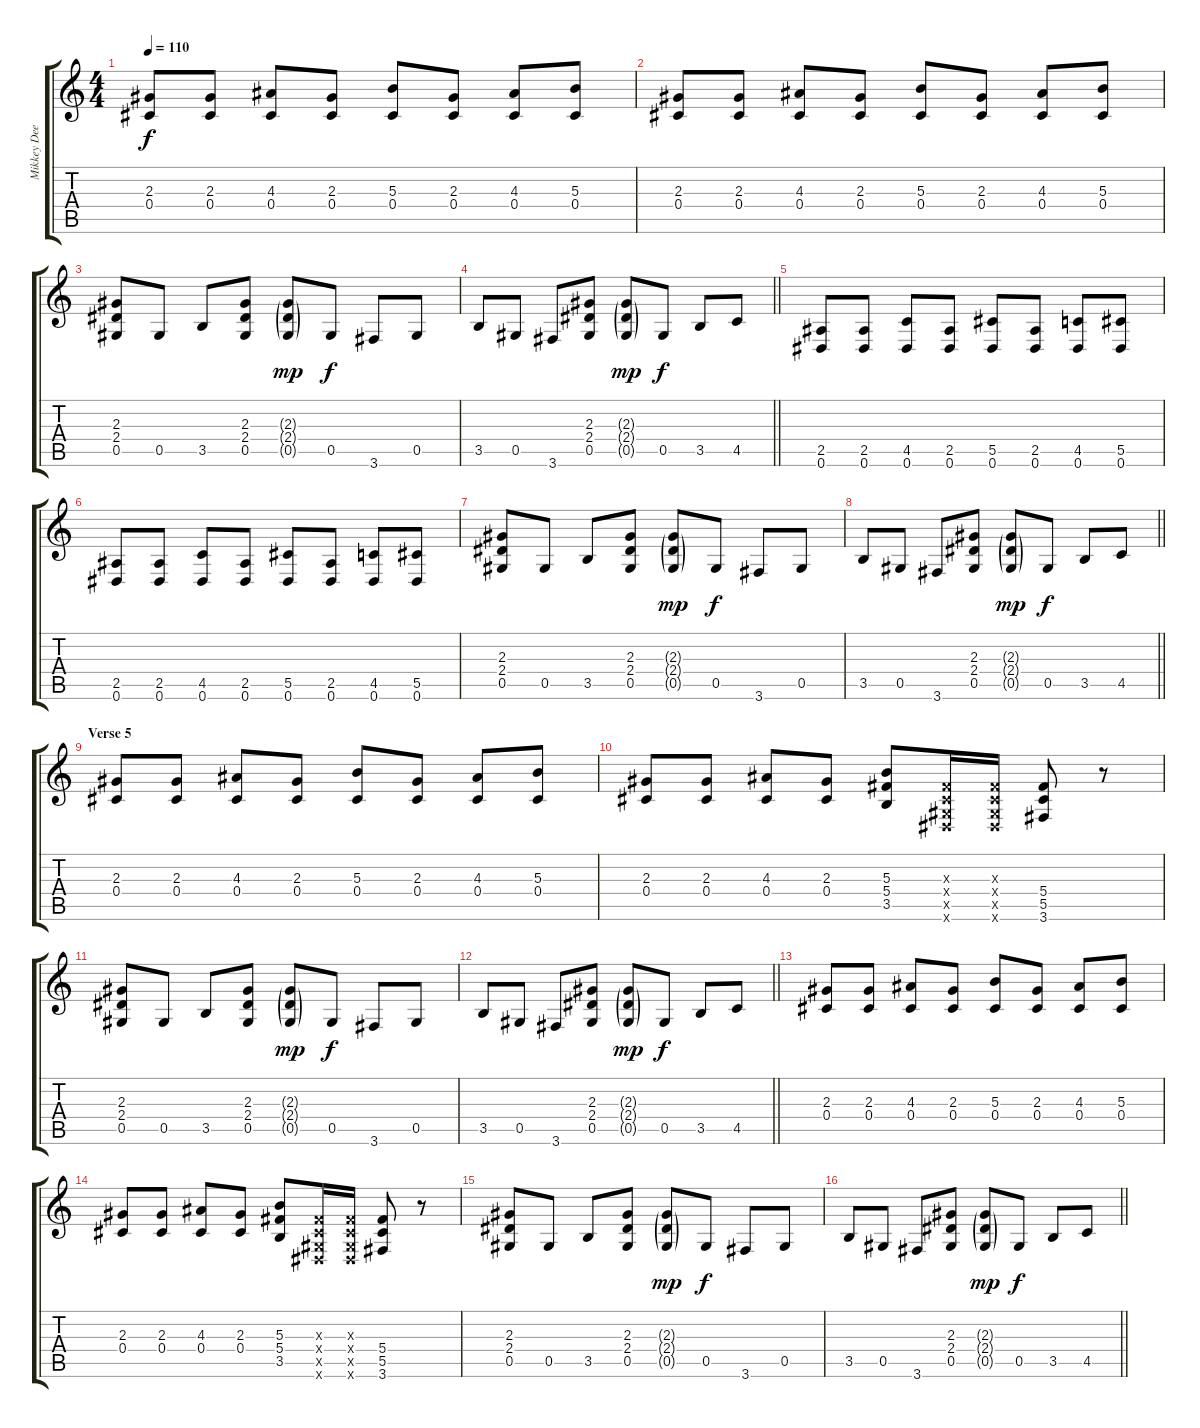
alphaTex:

\track ("Mikkey Dee" "Mikkey Dee") {instrument acousticguitarsteel}
\staff {score tabs}
\tuning (Eb4 Bb3 Gb3 Db3 Ab2 Eb2) {hide}
\ts (4 4)
\tempo 110
\clef g2
\ks c
(2.3 0.4).8{dy f} (2.3 0.4).8 (4.3 0.4).8 (2.3 0.4).8 (5.3 0.4).8 (2.3 0.4).8 (4.3 0.4).8 (5.3 0.4).8 |
(2.3 0.4).8 (2.3 0.4).8 (4.3 0.4).8 (2.3 0.4).8 (5.3 0.4).8 (2.3 0.4).8 (4.3 0.4).8 (5.3 0.4).8 |
(2.3 2.4 0.5).8 0.5.8 3.5.8 (2.3 2.4 0.5).8 (2.3{g} 2.4{g} 0.5{g}).8{dy mp} 0.5.8{dy f} 3.6.8 0.5.8 |
\barLineRight lightlight
3.5.8 0.5.8 3.6.8 (2.3 2.4 0.5).8 (2.3{g} 2.4{g} 0.5{g}).8{dy mp} 0.5.8{dy f} 3.5.8 4.5.8 |
(2.5 0.6).8 (2.5 0.6).8 (4.5 0.6).8 (2.5 0.6).8 (5.5 0.6).8 (2.5 0.6).8 (4.5 0.6).8 (5.5 0.6).8 |
(2.5 0.6).8 (2.5 0.6).8 (4.5 0.6).8 (2.5 0.6).8 (5.5 0.6).8 (2.5 0.6).8 (4.5 0.6).8 (5.5 0.6).8 |
(2.3 2.4 0.5).8 0.5.8 3.5.8 (2.3 2.4 0.5).8 (2.3{g} 2.4{g} 0.5{g}).8{dy mp} 0.5.8{dy f} 3.6.8 0.5.8 |
\barLineRight lightlight
3.5.8 0.5.8 3.6.8 (2.3 2.4 0.5).8 (2.3{g} 2.4{g} 0.5{g}).8{dy mp} 0.5.8{dy f} 3.5.8 4.5.8 |
\section ("" "Verse 5")
(2.3 0.4).8 (2.3 0.4).8 (4.3 0.4).8 (2.3 0.4).8 (5.3 0.4).8 (2.3 0.4).8 (4.3 0.4).8 (5.3 0.4).8 |
(2.3 0.4).8 (2.3 0.4).8 (4.3 0.4).8 (2.3 0.4).8 (5.3 5.4 3.5).8 (0.3{x} 0.4{x} 0.5{x} 0.6{x}).16 (0.3{x} 0.4{x} 0.5{x} 0.6{x}).16 (5.4 5.5 3.6).8 r.8 |
(2.3 2.4 0.5).8 0.5.8 3.5.8 (2.3 2.4 0.5).8 (2.3{g} 2.4{g} 0.5{g}).8{dy mp} 0.5.8{dy f} 3.6.8 0.5.8 |
\barLineRight lightlight
3.5.8 0.5.8 3.6.8 (2.3 2.4 0.5).8 (2.3{g} 2.4{g} 0.5{g}).8{dy mp} 0.5.8{dy f} 3.5.8 4.5.8 |
(2.3 0.4).8 (2.3 0.4).8 (4.3 0.4).8 (2.3 0.4).8 (5.3 0.4).8 (2.3 0.4).8 (4.3 0.4).8 (5.3 0.4).8 |
(2.3 0.4).8 (2.3 0.4).8 (4.3 0.4).8 (2.3 0.4).8 (5.3 5.4 3.5).8 (0.3{x} 0.4{x} 0.5{x} 0.6{x}).16 (0.3{x} 0.4{x} 0.5{x} 0.6{x}).16 (5.4 5.5 3.6).8 r.8 |
(2.3 2.4 0.5).8 0.5.8 3.5.8 (2.3 2.4 0.5).8 (2.3{g} 2.4{g} 0.5{g}).8{dy mp} 0.5.8{dy f} 3.6.8 0.5.8 |
\barLineRight lightlight
3.5.8 0.5.8 3.6.8 (2.3 2.4 0.5).8 (2.3{g} 2.4{g} 0.5{g}).8{dy mp} 0.5.8{dy f} 3.5.8 4.5.8
